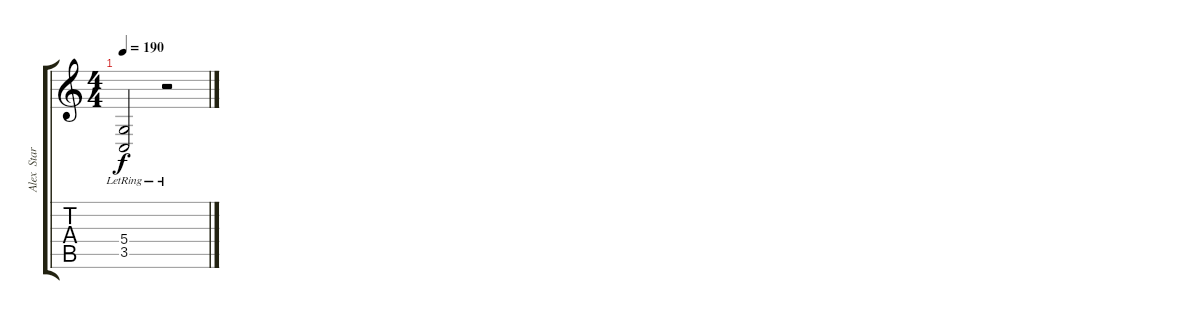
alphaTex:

\track ("Alex  Staropoli 4" "Alex  Star") {instrument stringensemble1}
\staff {score tabs}
\tuning (E4 B3 G3 D3 A2 E2) {hide}
\ts (4 4)
\tempo 190
\clef g2
\ks c
(5.4{lr} 3.5{lr}).2{dy f} r.2
